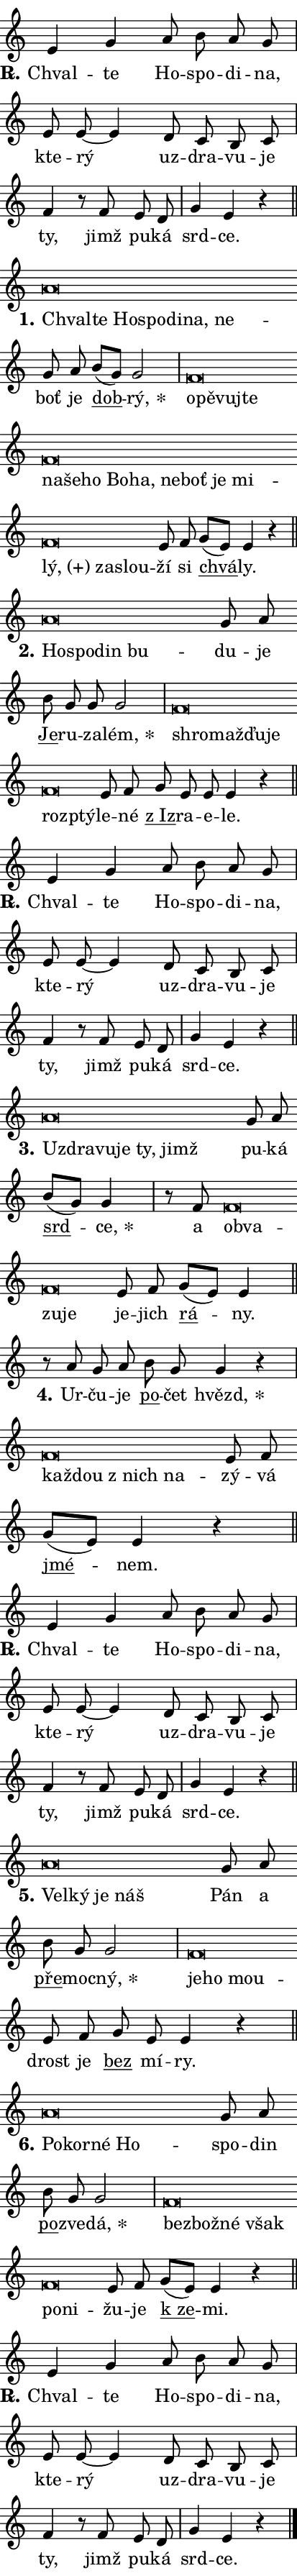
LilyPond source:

\version "2.22.1"
\header { tagline = "" }
\paper {
  indent = 0\cm
  top-margin = 0\cm
  right-margin = 0\cm
  bottom-margin = 0\cm
  left-margin = 0\cm
  paper-width = 7\cm
  page-breaking = #ly:one-page-breaking
  system-system-spacing.basic-distance = #11
  score-system-spacing.basic-distance = #11.3
  ragged-last = ##f
}


%% Author: Thomas Morley
%% https://lists.gnu.org/archive/html/lilypond-user/2020-05/msg00002.html
#(define (line-position grob)
"Returns position of @var[grob} in current system:
   @code{'start}, if at first time-step
   @code{'end}, if at last time-step
   @code{'middle} otherwise
"
  (let* ((col (ly:item-get-column grob))
         (ln (ly:grob-object col 'left-neighbor))
         (rn (ly:grob-object col 'right-neighbor))
         (col-to-check-left (if (ly:grob? ln) ln col))
         (col-to-check-right (if (ly:grob? rn) rn col))
         (break-dir-left
           (and
             (ly:grob-property col-to-check-left 'non-musical #f)
             (ly:item-break-dir col-to-check-left)))
         (break-dir-right
           (and
             (ly:grob-property col-to-check-right 'non-musical #f)
             (ly:item-break-dir col-to-check-right))))
        (cond ((eqv? 1 break-dir-left) 'start)
              ((eqv? -1 break-dir-right) 'end)
              (else 'middle))))

#(define (tranparent-at-line-position vctor)
  (lambda (grob)
  "Relying on @code{line-position} select the relevant enry from @var{vctor}.
Used to determine transparency,"
    (case (line-position grob)
      ((end) (not (vector-ref vctor 0)))
      ((middle) (not (vector-ref vctor 1)))
      ((start) (not (vector-ref vctor 2))))))

noteHeadBreakVisibility =
#(define-music-function (break-visibility)(vector?)
"Makes @code{NoteHead}s transparent relying on @var{break-visibility}"
#{
  \override NoteHead.transparent =
    #(tranparent-at-line-position break-visibility)
#})

#(define delete-ledgers-for-transparent-note-heads
  (lambda (grob)
    "Reads whether a @code{NoteHead} is transparent.
If so this @code{NoteHead} is removed from @code{'note-heads} from
@var{grob}, which is supposed to be @code{LedgerLineSpanner}.
As a result ledgers are not printed for this @code{NoteHead}"
    (let* ((nhds-array (ly:grob-object grob 'note-heads))
           (nhds-list
             (if (ly:grob-array? nhds-array)
                 (ly:grob-array->list nhds-array)
                 '()))
           ;; Relies on the transparent-property being done before
           ;; Staff.LedgerLineSpanner.after-line-breaking is executed.
           ;; This is fragile ...
           (to-keep
             (remove
               (lambda (nhd)
                 (ly:grob-property nhd 'transparent #f))
               nhds-list)))
      ;; TODO find a better method to iterate over grob-arrays, similiar
      ;; to filter/remove etc for lists
      ;; For now rebuilt from scratch
      (set! (ly:grob-object grob 'note-heads)  '())
      (for-each
        (lambda (nhd)
          (ly:pointer-group-interface::add-grob grob 'note-heads nhd))
        to-keep))))

hideNotes = {
  \noteHeadBreakVisibility #begin-of-line-visible
}
unHideNotes = {
  \noteHeadBreakVisibility #all-visible
}

% work-around for resetting accidentals
% https://lilypond.org/doc/v2.23/Documentation/notation/displaying-rhythms#unmetered-music
cadenzaMeasure = {
  \cadenzaOff
  \partial 1024 s1024
  \cadenzaOn
}

#(define-markup-command (accent layout props text) (markup?)
  "Underline accented syllable"
  (interpret-markup layout props
    #{\markup \override #'(offset . 4.3) \underline { #text }#}))

responsum = \markup \concat {
  "R" \hspace #-1.05 \path #0.1 #'((moveto 0 0.07) (lineto 0.9 0.8)) \hspace #0.05 "."
}

\layout {
    \context {
        \Staff
        \remove "Time_signature_engraver"
        \override LedgerLineSpanner.after-line-breaking = #delete-ledgers-for-transparent-note-heads
    }
    \context {
        \Voice {
            \override NoteHead.output-attributes = #'((class . "notehead"))
            \override Hairpin.height = #0.55
        }
    }
    \context {
        \Lyrics {
            \override StanzaNumber.output-attributes = #'((class . "stanzanumber"))
            \override LyricSpace.minimum-distance = #0.9
            \override LyricText.font-name = #"TeX Gyre Schola"
            \override LyricText.font-size = 1
            \override StanzaNumber.font-name = #"TeX Gyre Schola Bold"
            \override StanzaNumber.font-size = 1
        }
    }
}

% magnetic-lyrics.ily
%
%   written by
%     Jean Abou Samra <jean@abou-samra.fr>
%     Werner Lemberg <wl@gnu.org>
%
%   adapted by
%     Jiri Hon <jiri.hon@gmail.com>
%
% Version 2022-Apr-15

% https://www.mail-archive.com/lilypond-user@gnu.org/msg149350.html

#(define (Left_hyphen_pointer_engraver context)
   "Collect syllable-hyphen-syllable occurrences in lyrics and store
them in properties.  This engraver only looks to the left.  For
example, if the lyrics input is @code{foo -- bar}, it does the
following.

@itemize @bullet
@item
Set the @code{text} property of the @code{LyricHyphen} grob between
@q{foo} and @q{bar} to @code{foo}.

@item
Set the @code{left-hyphen} property of the @code{LyricText} grob with
text @q{foo} to the @code{LyricHyphen} grob between @q{foo} and
@q{bar}.
@end itemize

Use this auxiliary engraver in combination with the
@code{lyric-@/text::@/apply-@/magnetic-@/offset!} hook."
   (let ((hyphen #f)
         (text #f))
     (make-engraver
      (acknowledgers
       ((lyric-syllable-interface engraver grob source-engraver)
        (set! text grob)))
      (end-acknowledgers
       ((lyric-hyphen-interface engraver grob source-engraver)
        ;(when (not (grob::has-interface grob 'lyric-space-interface))
          (set! hyphen grob)));)
      ((stop-translation-timestep engraver)
       (when (and text hyphen)
         (ly:grob-set-object! text 'left-hyphen hyphen))
       (set! text #f)
       (set! hyphen #f)))))

#(define (lyric-text::apply-magnetic-offset! grob)
   "If the space between two syllables is less than the value in
property @code{LyricText@/.details@/.squash-threshold}, move the right
syllable to the left so that it gets concatenated with the left
syllable.

Use this function as a hook for
@code{LyricText@/.after-@/line-@/breaking} if the
@code{Left_@/hyphen_@/pointer_@/engraver} is active."
   (let ((hyphen (ly:grob-object grob 'left-hyphen #f)))
     (when hyphen
       (let ((left-text (ly:spanner-bound hyphen LEFT)))
         (when (grob::has-interface left-text 'lyric-syllable-interface)
           (let* ((common (ly:grob-common-refpoint grob left-text X))
                  (this-x-ext (ly:grob-extent grob common X))
                  (left-x-ext
                   (begin
                     ;; Trigger magnetism for left-text.
                     (ly:grob-property left-text 'after-line-breaking)
                     (ly:grob-extent left-text common X)))
                  ;; `delta` is the gap width between two syllables.
                  (delta (- (interval-start this-x-ext)
                            (interval-end left-x-ext)))
                  (details (ly:grob-property grob 'details))
                  (threshold (assoc-get 'squash-threshold details 0.2)))
             (when (< delta threshold)
               (let* (;; We have to manipulate the input text so that
                      ;; ligatures crossing syllable boundaries are not
                      ;; disabled.  For languages based on the Latin
                      ;; script this is essentially a beautification.
                      ;; However, for non-Western scripts it can be a
                      ;; necessity.
                      (lt (ly:grob-property left-text 'text))
                      (rt (ly:grob-property grob 'text))
                      (is-space (grob::has-interface hyphen 'lyric-space-interface))
                      (space (if is-space " " ""))
                      (space-markup (grob-interpret-markup grob " "))
                      (space-size (interval-length (ly:stencil-extent space-markup X)))
                      (extra-delta (if is-space space-size 0))
                      ;; Append new syllable.
                      (ltrt-space (if (and (string? lt) (string? rt))
                                (string-append lt space rt)
                                (make-concat-markup (list lt space rt))))
                      ;; Right-align `ltrt` to the right side.
                      (ltrt-space-markup (grob-interpret-markup
                               grob
                               (make-translate-markup
                                (cons (interval-length this-x-ext) 0)
                                (make-right-align-markup ltrt-space)))))
                 (begin
                   ;; Don't print `left-text`.
                   (ly:grob-set-property! left-text 'stencil #f)
                   ;; Set text and stencil (which holds all collected
                   ;; syllables so far) and shift it to the left.
                   (ly:grob-set-property! grob 'text ltrt-space)
                   (ly:grob-set-property! grob 'stencil ltrt-space-markup)
                   (ly:grob-translate-axis! grob (- (- delta extra-delta)) X))))))))))


#(define (lyric-hyphen::displace-bounds-first grob)
   ;; Make very sure this callback isn't triggered too early.
   (let ((left (ly:spanner-bound grob LEFT))
         (right (ly:spanner-bound grob RIGHT)))
     (ly:grob-property left 'after-line-breaking)
     (ly:grob-property right 'after-line-breaking)
     (ly:lyric-hyphen::print grob)))

squashThreshold = #0.4

\layout {
  \context {
    \Lyrics
    \consists #Left_hyphen_pointer_engraver
    \override LyricText.after-line-breaking =
      #lyric-text::apply-magnetic-offset!
    \override LyricHyphen.stencil = #lyric-hyphen::displace-bounds-first
    \override LyricText.details.squash-threshold = \squashThreshold
    \override LyricHyphen.minimum-distance = 0
    \override LyricHyphen.minimum-length = \squashThreshold
  }
}

squash = \override LyricText.details.squash-threshold = 9999
unSquash = \override LyricText.details.squash-threshold = \squashThreshold

left = \override LyricText.self-alignment-X = #LEFT
unLeft = \revert LyricText.self-alignment-X

starOffset = #(lambda (grob) 
                (let ((x_offset (ly:self-alignment-interface::aligned-on-x-parent grob)))
                  (if (= x_offset 0) 0 (+ x_offset 1.2))))

star = #(define-music-function (syllable)(string?)
"Append star separator at the end of a syllable"
#{
  \once \override LyricText.X-offset = #starOffset
  \lyricmode { \markup {
    #syllable
    \override #'((font-name . "TeX Gyre Schola Bold")) \hspace #0.2 \lower #0.65 \larger "*"
  } }
#})

starAccent = #(define-music-function (syllable)(string?)
"Append star separator at the end of a syllable and make accent"
#{
  \once \override LyricText.X-offset = #starOffset
  \lyricmode { \markup {
    \accent #syllable
    \override #'((font-name . "TeX Gyre Schola Bold")) \hspace #0.2 \lower #0.65 \larger "*"
  } }
#})

breath = #(define-music-function (syllable)(string?)
"Append breathing indicator at the end of a syllable"
#{
  \lyricmode { \markup { #syllable "+" } }
#})

optionalBreath = #(define-music-function (syllable)(string?)
"Append optional breathing indicator at the end of a syllable"
#{
  \lyricmode { \markup { #syllable "(+)" } }
#})


\score {
    <<
        \new Voice = "melody" { \cadenzaOn \key c \major \relative { e'4 g a8 b a g \cadenzaMeasure \bar "|" e e~ e4 \bar "" d8 c b c \cadenzaMeasure \bar "|" f4 r8 f e d \cadenzaMeasure \bar "|" g4 e r4 \cadenzaMeasure \bar "||" \break } }
        \new Lyrics \lyricsto "melody" { \lyricmode { \set stanza = \responsum
Chval -- te Ho -- spo -- di -- na, kte -- rý uz -- dra -- vu -- je ty, jimž pu -- ká srd -- ce. } }
    >>
    \layout {}
}

\score {
    <<
        \new Voice = "melody" { \cadenzaOn \key c \major \relative { a'\breve*1/16 \hideNotes \breve*1/16 \bar "" \breve*1/16 \bar "" \breve*1/16 \bar "" \breve*1/16 \bar "" \breve*1/16 \breve*1/16 \bar "" \unHideNotes g8 a \bar "" b[( g)] g2 \cadenzaMeasure \bar "|" f\breve*1/16 \hideNotes \breve*1/16 \bar "" \breve*1/16 \bar "" \breve*1/16 \bar "" \breve*1/16 \bar "" \breve*1/16 \bar "" \breve*1/16 \bar "" \breve*1/16 \bar "" \breve*1/16 \bar "" \breve*1/16 \bar "" \breve*1/16 \bar "" \breve*1/16 \bar "" \breve*1/16 \bar "" \breve*1/16 \bar "" \breve*1/16 \breve*1/16 \bar "" \unHideNotes e8 f \bar "" g[( e)] e4 r \cadenzaMeasure \bar "||" \break } }
        \new Lyrics \lyricsto "melody" { \lyricmode { \set stanza = "1."
\left Chval -- \squash te Ho -- spo -- di -- na, ne -- \unLeft \unSquash boť je \markup \accent dob -- \star rý, \left o -- \squash pě -- vuj -- te na -- še -- ho Bo -- ha, ne -- boť je mi -- \optionalBreath lý, za -- slou -- \unLeft \unSquash ží si \markup \accent chvá -- ly. } }
    >>
    \layout {}
}

\score {
    <<
        \new Voice = "melody" { \cadenzaOn \key c \major \relative { a'\breve*1/16 \hideNotes \breve*1/16 \bar "" \breve*1/16 \breve*1/16 \bar "" \unHideNotes g8 a \bar "" b g g g2 \cadenzaMeasure \bar "|" f\breve*1/16 \hideNotes \breve*1/16 \bar "" \breve*1/16 \bar "" \breve*1/16 \breve*1/16 \bar "" \unHideNotes e8 f \bar "" g e e e4 r \cadenzaMeasure \bar "||" \break } }
        \new Lyrics \lyricsto "melody" { \lyricmode { \set stanza = "2."
\left Ho -- \squash spo -- din bu -- \unLeft \unSquash du -- je \markup \accent Je -- ru -- za -- \star lém, \left shro -- \squash mažďu -- je roz -- ptý -- \unLeft \unSquash le -- né \markup \accent "z Iz" -- ra -- e -- le. } }
    >>
    \layout {}
}

\score {
    <<
        \new Voice = "melody" { \cadenzaOn \key c \major \relative { e'4 g a8 b a g \cadenzaMeasure \bar "|" e e~ e4 \bar "" d8 c b c \cadenzaMeasure \bar "|" f4 r8 f e d \cadenzaMeasure \bar "|" g4 e r4 \cadenzaMeasure \bar "||" \break } }
        \new Lyrics \lyricsto "melody" { \lyricmode { \set stanza = \responsum
Chval -- te Ho -- spo -- di -- na, kte -- rý uz -- dra -- vu -- je ty, jimž pu -- ká srd -- ce. } }
    >>
    \layout {}
}

\score {
    <<
        \new Voice = "melody" { \cadenzaOn \key c \major \relative { a'\breve*1/16 \hideNotes \breve*1/16 \bar "" \breve*1/16 \bar "" \breve*1/16 \bar "" \breve*1/16 \breve*1/16 \bar "" \unHideNotes g8 a \bar "" b[( g)] g4 \cadenzaMeasure \bar "|" r8 f f\breve*1/16 \hideNotes \breve*1/16 \bar "" \breve*1/16 \breve*1/16 \bar "" \unHideNotes e8 f \bar "" g[( e)] e4 \cadenzaMeasure \bar "||" \break } }
        \new Lyrics \lyricsto "melody" { \lyricmode { \set stanza = "3."
\left Uz -- \squash dra -- vu -- je ty, jimž \unLeft \unSquash pu -- ká \markup \accent srd -- \star ce, a \left ob -- \squash va -- zu -- je \unLeft \unSquash je -- jich \markup \accent rá -- ny. } }
    >>
    \layout {}
}

\score {
    <<
        \new Voice = "melody" { \cadenzaOn \key c \major \relative { r8 a' g8 a \bar "" b g g4 r \cadenzaMeasure \bar "|" f\breve*1/16 \hideNotes \breve*1/16 \bar "" \breve*1/16 \breve*1/16 \bar "" \unHideNotes e8 f \bar "" g[( e)] e4 r \cadenzaMeasure \bar "||" \break } }
        \new Lyrics \lyricsto "melody" { \lyricmode { \set stanza = "4."
Ur -- ču -- je \markup \accent po -- čet \star hvězd, \left kaž -- \squash dou "z nich" na -- \unLeft \unSquash zý -- vá \markup \accent jmé -- nem. } }
    >>
    \layout {}
}

\score {
    <<
        \new Voice = "melody" { \cadenzaOn \key c \major \relative { e'4 g a8 b a g \cadenzaMeasure \bar "|" e e~ e4 \bar "" d8 c b c \cadenzaMeasure \bar "|" f4 r8 f e d \cadenzaMeasure \bar "|" g4 e r4 \cadenzaMeasure \bar "||" \break } }
        \new Lyrics \lyricsto "melody" { \lyricmode { \set stanza = \responsum
Chval -- te Ho -- spo -- di -- na, kte -- rý uz -- dra -- vu -- je ty, jimž pu -- ká srd -- ce. } }
    >>
    \layout {}
}

\score {
    <<
        \new Voice = "melody" { \cadenzaOn \key c \major \relative { a'\breve*1/16 \hideNotes \breve*1/16 \bar "" \breve*1/16 \breve*1/16 \bar "" \unHideNotes g8 a \bar "" b g g2 \cadenzaMeasure \bar "|" f\breve*1/16 \hideNotes \breve*1/16 \breve*1/16 \bar "" \unHideNotes e8 f \bar "" g e e4 r \cadenzaMeasure \bar "||" \break } }
        \new Lyrics \lyricsto "melody" { \lyricmode { \set stanza = "5."
\left Vel -- \squash ký je náš \unLeft \unSquash Pán a \markup \accent pře -- moc -- \star ný, \left je -- \squash ho mou -- \unLeft \unSquash drost je \markup \accent bez mí -- ry. } }
    >>
    \layout {}
}

\score {
    <<
        \new Voice = "melody" { \cadenzaOn \key c \major \relative { a'\breve*1/16 \hideNotes \breve*1/16 \bar "" \breve*1/16 \breve*1/16 \bar "" \unHideNotes g8 a \bar "" b g g2 \cadenzaMeasure \bar "|" f\breve*1/16 \hideNotes \breve*1/16 \bar "" \breve*1/16 \bar "" \breve*1/16 \bar "" \breve*1/16 \breve*1/16 \bar "" \unHideNotes e8 f \bar "" g[( e)] e4 r \cadenzaMeasure \bar "||" \break } }
        \new Lyrics \lyricsto "melody" { \lyricmode { \set stanza = "6."
\left Po -- \squash kor -- né Ho -- \unLeft \unSquash spo -- din \markup \accent po -- zve -- \star dá, \left bez -- \squash bož -- né však po -- ni -- \unLeft \unSquash žu -- je \markup \accent "k ze" -- mi. } }
    >>
    \layout {}
}

\score {
    <<
        \new Voice = "melody" { \cadenzaOn \key c \major \relative { e'4 g a8 b a g \cadenzaMeasure \bar "|" e e~ e4 \bar "" d8 c b c \cadenzaMeasure \bar "|" f4 r8 f e d \cadenzaMeasure \bar "|" g4 e r4 \cadenzaMeasure \bar "||" \break } \bar "|." }
        \new Lyrics \lyricsto "melody" { \lyricmode { \set stanza = \responsum
Chval -- te Ho -- spo -- di -- na, kte -- rý uz -- dra -- vu -- je ty, jimž pu -- ká srd -- ce. } }
    >>
    \layout {}
}
